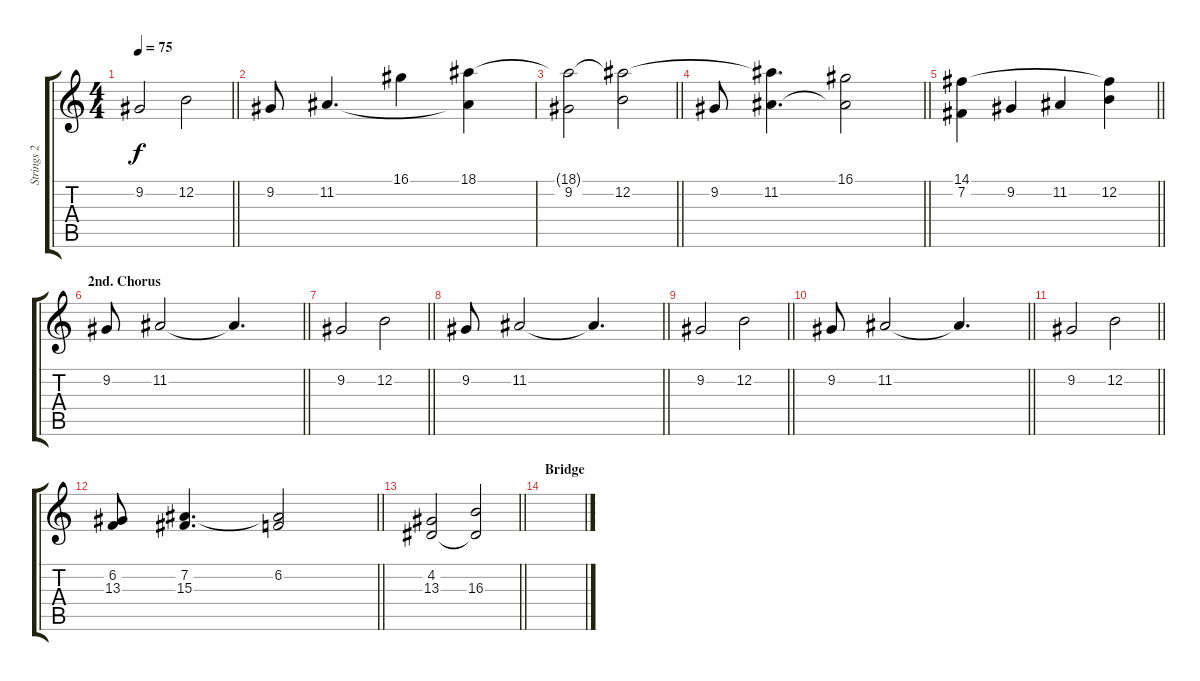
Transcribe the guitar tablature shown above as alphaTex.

\track ("Strings 2" "Strings 2") {instrument stringensemble2}
\staff {score tabs}
\tuning (E4 B3 G3 D3 A2 E2) {hide}
\ts (4 4)
\tempo 75
\clef g2
\barLineRight lightlight
\ks c
9.2.2{dy f} 12.2.2 |
9.2.8 11.2.4{d} 16.1.4 (18.1 11.2{t}).4 |
\barLineRight lightlight
(18.1{t} 9.2).2 (18.1{t} 12.2).2 |
\barLineRight lightlight
9.2.8 (18.1{t} 11.2).4{d} (16.1 11.2{t}).2 |
\barLineRight lightlight
(14.1 7.2).4 9.2.4 11.2.4 (14.1{t} 12.2).4 |
\section ("" "2nd. Chorus")
\barLineRight lightlight
9.2.8 11.2.2 11.2{t}.4{d} |
\barLineRight lightlight
9.2.2 12.2.2 |
\barLineRight lightlight
9.2.8 11.2.2 11.2{t}.4{d} |
\barLineRight lightlight
9.2.2 12.2.2 |
\barLineRight lightlight
9.2.8 11.2.2 11.2{t}.4{d} |
\barLineRight lightlight
9.2.2 12.2.2 |
\barLineRight lightlight
(6.2 13.3).8 (7.2 15.3).4{d} (6.2 15.3{t}).2 |
\barLineRight lightlight
(4.2 13.3).2 (4.2{t} 16.3).2 |
\section ("" "Bridge")
